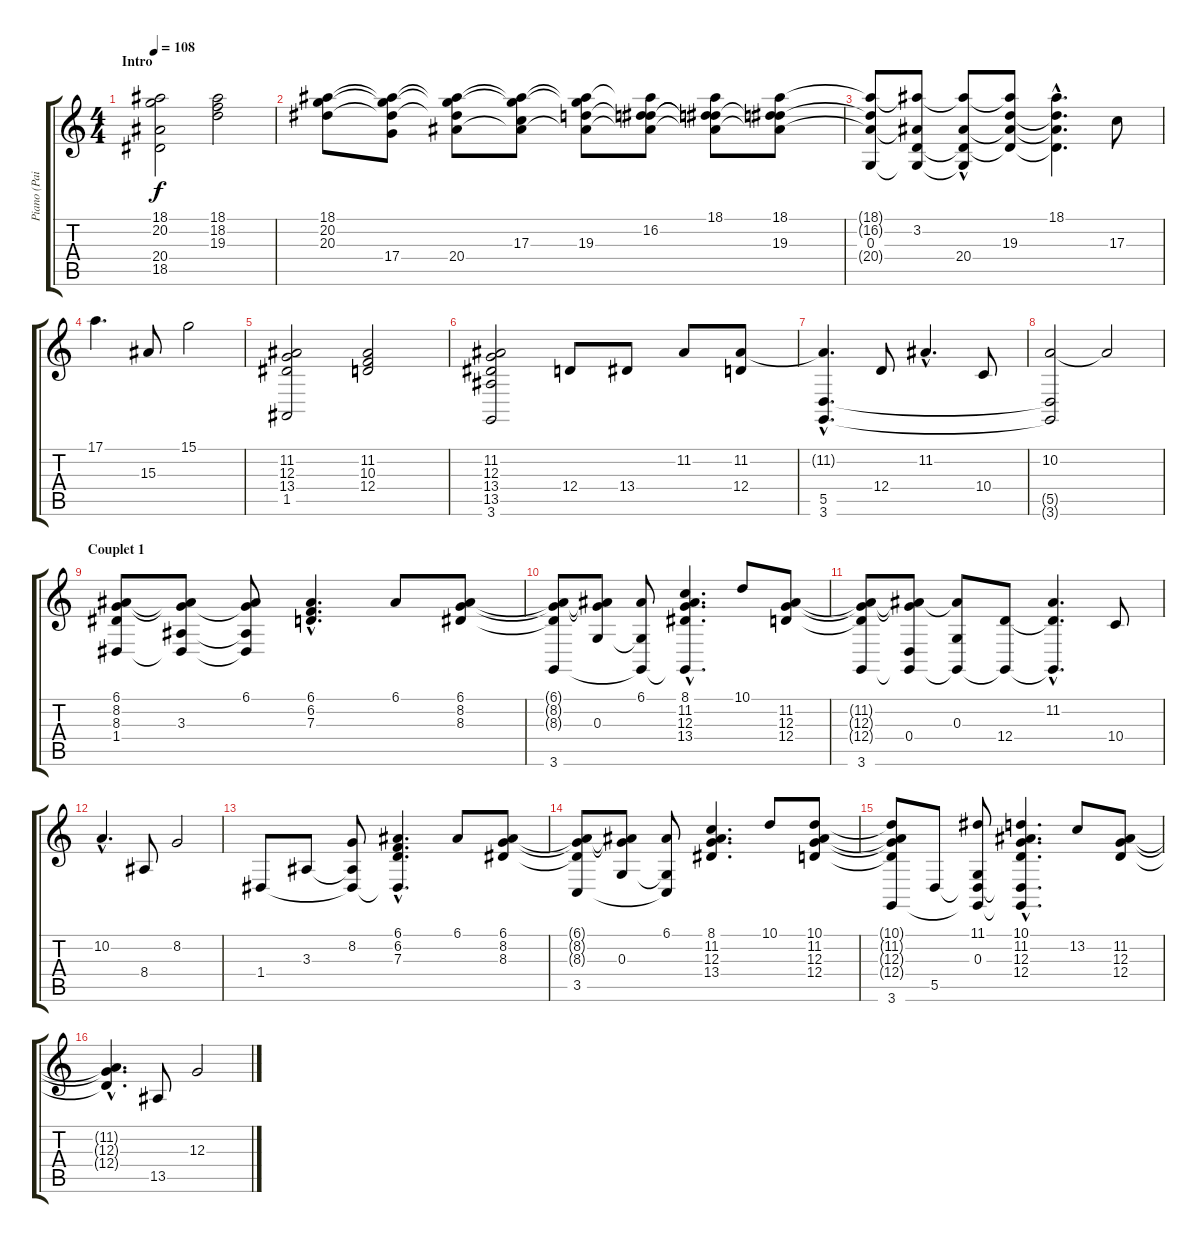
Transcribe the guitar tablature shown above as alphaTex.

\track ("Piano (Paich)" "Piano (Pai") {instrument acousticgrandpiano}
\staff {score tabs}
\tuning (E4 B3 G3 D3 A2 E2) {hide}
\ts (4 4)
\section ("" "Intro")
\tempo 108
\clef g2
\ks c
(18.1 20.2 20.4 18.5).2{dy f instrument acousticgrandpiano} (18.1 18.2 19.3).2 |
(18.1 20.2 20.3).8 (18.1{t} 20.2{t} 20.3{t} 17.4).8 (18.1{t} 20.2{t} 20.3{t} 20.4).8 (18.1{t} 20.2{t} 17.3 20.4{t}).8 (18.1{t} 20.2{t} 19.3 20.4{t}).8 (18.1{t} 16.2 19.3{t} 20.4{t}).8 (18.1 16.2{t} 19.3{t} 20.4{t}).8 (18.1 16.2{t} 19.3 20.4{t}).8 |
(18.1{t} 16.2{t} 0.3 20.4{t}).8 (18.1{t} 3.2 0.3{t} 20.4{t}).8 (18.1{t} 3.2{t} 0.3{t} 20.4{hac}).8 (18.1{t} 3.2{t} 19.3 20.4{t}).8 (18.1{hac} 3.2{hac t} 19.3{hac t} 20.4{hac t}).4{d} 17.3.8 |
17.1.4{d} 15.3.8 15.1.2 |
(11.2 12.3 13.4 1.5).2 (11.2 10.3 12.4).2 |
(11.2 12.3 13.4 13.5 3.6).2 12.4.8 13.4.8 11.2.8 (11.2 12.4).8 |
(11.2{hac t} 5.5{hac} 3.6{hac}).4{d} 12.4.8 11.2{hac}.4{d} 10.4.8 |
(10.2 5.5{t} 3.6{t}).2 10.2{t}.2 |
\section ("" "Couplet 1")
(6.1 8.2 8.3 1.4).8 (6.1{t} 8.2{t} 3.3 1.4{t}).8 (6.1 8.2{t} 3.3{t} 1.4{t}).8 (6.1{hac} 6.2 7.3).4{d} 6.1.8 (6.1 8.2 8.3).8 |
(6.1{t} 8.2{t} 8.3{t} 3.6).8 (6.1{t} 8.2{t} 0.3).8 (6.1 0.3{t} 3.6{t}).8 (8.1 11.2 12.3 13.4 3.6{hac t}).4{d} 10.1.8 (11.2 12.3 12.4).8 |
(11.2{t} 12.3{t} 12.4{t} 3.6).8 (11.2{t} 12.3{t} 0.4 3.6{t}).8 (11.2{t} 0.3 3.6{t}).8 (12.4 3.6{t}).8 (11.2{hac} 12.4{hac t} 3.6{hac t}).4{d} 10.4.8 |
10.2{hac}.4{d} 8.4.8 8.2.2 |
1.4.8 3.3.8 (8.2 3.3{t} 1.4{t}).8 (6.1{hac} 6.2 7.3 1.4{hac t}).4{d} 6.1.8 (6.1 8.2 8.3).8 |
(6.1{t} 8.2{t} 8.3{t} 3.5).8 (6.1{t} 8.2{t} 0.3).8 (6.1 0.3{t} 3.5{t}).8 (8.1 11.2 12.3 13.4).4{d} 10.1.8 (10.1 11.2 12.3 12.4).8 |
(10.1{t} 11.2{t} 12.3{t} 12.4{t} 3.6).8 5.5.8 (11.1 0.3 5.5{t} 3.6{t}).8 (10.1{hac} 11.2{hac} 12.3{hac} 12.4{hac} 5.5{hac t} 3.6{hac t}).4{d} 13.2.8 (11.2 12.3 12.4).8 |
(11.2{hac t} 12.3{hac t} 12.4{hac t}).4{d} 13.5.8 12.3.2
